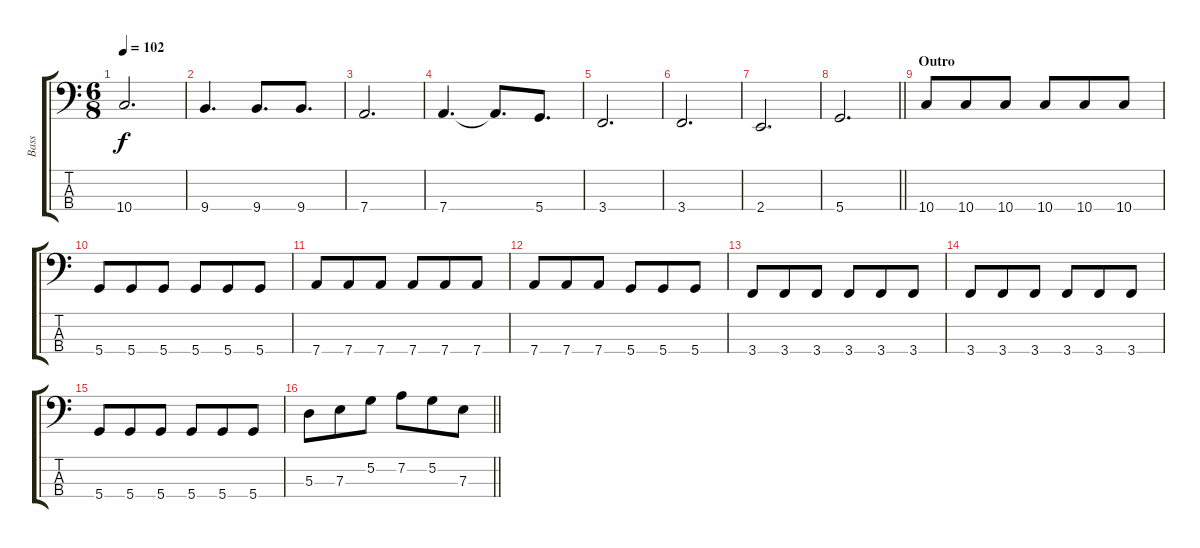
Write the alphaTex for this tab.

\track ("Bass" "Bass") {instrument electricbassfinger}
\staff {score tabs}
\tuning (G2 D2 A1 D1) {hide}
\ts (6 8)
\tempo 102
\clef f4
\ks aminor
10.4.2{d dy f} |
9.4.4{d} 9.4.8{d} 9.4.8{d} |
7.4.2{d} |
7.4.4{d} 7.4{t}.8{d} 5.4.8{d} |
3.4.2{d} |
3.4.2{d} |
2.4.2{d} |
\barLineRight lightlight
5.4.2{d} |
\section ("" "Outro")
10.4.8 10.4.8 10.4.8 10.4.8 10.4.8 10.4.8 |
5.4.8 5.4.8 5.4.8 5.4.8 5.4.8 5.4.8 |
7.4.8 7.4.8 7.4.8 7.4.8 7.4.8 7.4.8 |
7.4.8 7.4.8 7.4.8 5.4.8 5.4.8 5.4.8 |
3.4.8 3.4.8 3.4.8 3.4.8 3.4.8 3.4.8 |
3.4.8 3.4.8 3.4.8 3.4.8 3.4.8 3.4.8 |
5.4.8 5.4.8 5.4.8 5.4.8 5.4.8 5.4.8 |
\barLineRight lightlight
5.3.8 7.3.8 5.2.8 7.2.8 5.2.8 7.3.8
